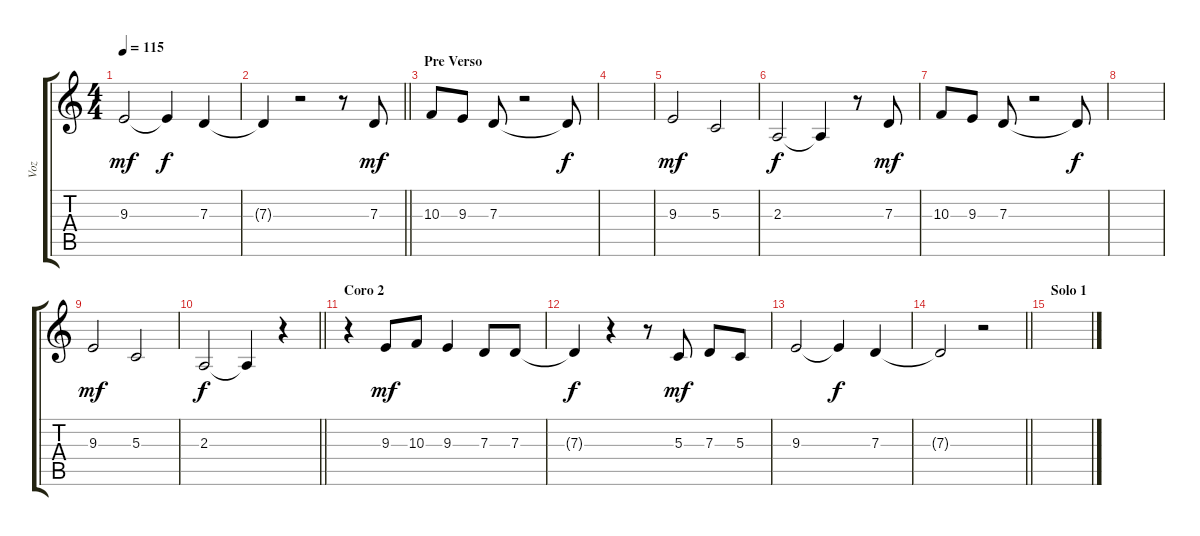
\track ("Voz" "Voz") {instrument clarinet}
\staff {score tabs}
\tuning (E4 B3 G3 D3 A2 E2) {hide}
\ts (4 4)
\tempo 115
\clef g2
\ks c
9.3.2{dy mf} 9.3{t}.4{dy f} 7.3.4 |
\barLineRight lightlight
7.3{t}.4 r.2 r.8 7.3.8{dy mf} |
\section ("" "Pre Verso")
10.3.8 9.3.8 7.3.8 r.2 7.3{t}.8{dy f} |
|
9.3.2{dy mf} 5.3.2 |
2.3.2{dy f} 2.3{t}.4 r.8 7.3.8{dy mf} |
10.3.8 9.3.8 7.3.8 r.2 7.3{t}.8{dy f} |
|
9.3.2{dy mf} 5.3.2 |
\barLineRight lightlight
2.3.2{dy f} 2.3{t}.4 r.4 |
\section ("" "Coro 2")
r.4 9.3.8{dy mf} 10.3.8 9.3.4 7.3.8 7.3.8 |
7.3{t}.4{dy f} r.4 r.8 5.3.8{dy mf} 7.3.8 5.3.8 |
9.3.2 9.3{t}.4{dy f} 7.3.4 |
\barLineRight lightlight
7.3{t}.2 r.2 |
\section ("" "Solo 1")
